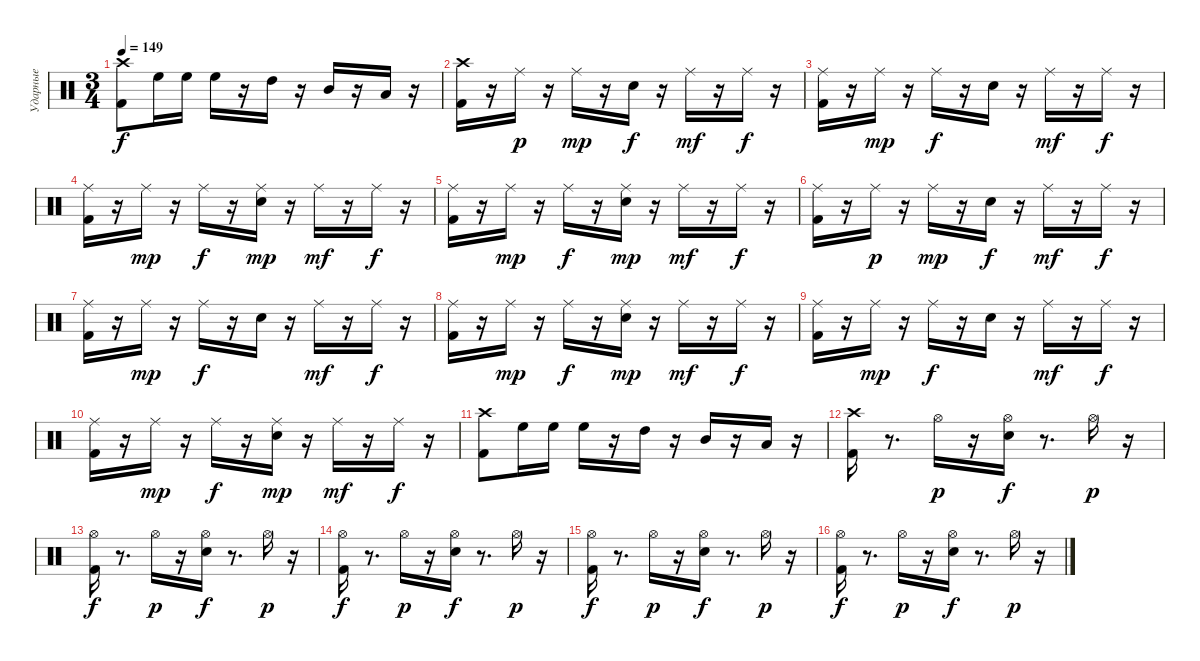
\track ("Ударные" "Ударные") {instrument percussion}
\staff {score}
\articulation defaults
\ts (3 4)
\tempo 149
\clef neutral
\ks c
("Kick (hit) 2" "Crash high (hit)").8{dy f} "High Floor Tom (hit)".16 "High Floor Tom (hit)".16 "High Floor Tom (hit)".16 r.16 "High Tom (hit)".16 r.16 "Mid Tom (hit)".16 r.16 "Low Tom (hit)".16 r.16 |
("Kick (hit) 2" "Crash high (hit)").16 r.16 "Ride (middle)".16{dy p} r.16 "Ride (middle)".16{dy mp} r.16 "Snare (hit) 2".16{dy f} r.16 "Ride (middle)".16{dy mf} r.16 "Ride (middle)".16{dy f} r.16 |
("Kick (hit) 2" "Ride (middle)").16 r.16 "Ride (middle)".16{dy mp} r.16 "Ride (middle)".16{dy f} r.16 "Snare (hit) 2".16 r.16 "Ride (middle)".16{dy mf} r.16 "Ride (middle)".16{dy f} r.16 |
("Kick (hit) 2" "Ride (middle)").16 r.16 "Ride (middle)".16{dy mp} r.16 "Ride (middle)".16{dy f} r.16 ("Snare (hit) 2" "Ride (middle)").16{dy mp} r.16 "Ride (middle)".16{dy mf} r.16 "Ride (middle)".16{dy f} r.16 |
("Kick (hit) 2" "Ride (middle)").16 r.16 "Ride (middle)".16{dy mp} r.16 "Ride (middle)".16{dy f} r.16 ("Snare (hit) 2" "Ride (middle)").16{dy mp} r.16 "Ride (middle)".16{dy mf} r.16 "Ride (middle)".16{dy f} r.16 |
("Kick (hit) 2" "Ride (middle)").16 r.16 "Ride (middle)".16{dy p} r.16 "Ride (middle)".16{dy mp} r.16 "Snare (hit) 2".16{dy f} r.16 "Ride (middle)".16{dy mf} r.16 "Ride (middle)".16{dy f} r.16 |
("Kick (hit) 2" "Ride (middle)").16 r.16 "Ride (middle)".16{dy mp} r.16 "Ride (middle)".16{dy f} r.16 "Snare (hit) 2".16 r.16 "Ride (middle)".16{dy mf} r.16 "Ride (middle)".16{dy f} r.16 |
("Kick (hit) 2" "Ride (middle)").16 r.16 "Ride (middle)".16{dy mp} r.16 "Ride (middle)".16{dy f} r.16 ("Snare (hit) 2" "Ride (middle)").16{dy mp} r.16 "Ride (middle)".16{dy mf} r.16 "Ride (middle)".16{dy f} r.16 |
("Kick (hit) 2" "Ride (middle)").16 r.16 "Ride (middle)".16{dy mp} r.16 "Ride (middle)".16{dy f} r.16 "Snare (hit) 2".16 r.16 "Ride (middle)".16{dy mf} r.16 "Ride (middle)".16{dy f} r.16 |
("Kick (hit) 2" "Ride (middle)").16 r.16 "Ride (middle)".16{dy mp} r.16 "Ride (middle)".16{dy f} r.16 ("Snare (hit) 2" "Ride (middle)").16{dy mp} r.16 "Ride (middle)".16{dy mf} r.16 "Ride (middle)".16{dy f} r.16 |
("Kick (hit) 2" "Crash high (hit)").8 "High Floor Tom (hit)".16 "High Floor Tom (hit)".16 "High Floor Tom (hit)".16 r.16 "High Tom (hit)".16 r.16 "Mid Tom (hit)".16 r.16 "Low Tom (hit)".16 r.16 |
("Kick (hit) 2" "Crash high (hit)").16 r.8{d} "Hi-Hat (open)".16{dy p} r.16 ("Hi-Hat (open)" "Snare (hit) 2").16{dy f} r.8{d} "Hi-Hat (open)".16{dy p} r.16 |
("Hi-Hat (open)" "Kick (hit) 2").16{dy f} r.8{d} "Hi-Hat (open)".16{dy p} r.16 ("Hi-Hat (open)" "Snare (hit) 2").16{dy f} r.8{d} "Hi-Hat (open)".16{dy p} r.16 |
("Hi-Hat (open)" "Kick (hit) 2").16{dy f} r.8{d} "Hi-Hat (open)".16{dy p} r.16 ("Hi-Hat (open)" "Snare (hit) 2").16{dy f} r.8{d} "Hi-Hat (open)".16{dy p} r.16 |
("Hi-Hat (open)" "Kick (hit) 2").16{dy f} r.8{d} "Hi-Hat (open)".16{dy p} r.16 ("Hi-Hat (open)" "Snare (hit) 2").16{dy f} r.8{d} "Hi-Hat (open)".16{dy p} r.16 |
("Hi-Hat (open)" "Kick (hit) 2").16{dy f} r.8{d} "Hi-Hat (open)".16{dy p} r.16 ("Hi-Hat (open)" "Snare (hit) 2").16{dy f} r.8{d} "Hi-Hat (open)".16{dy p} r.16
